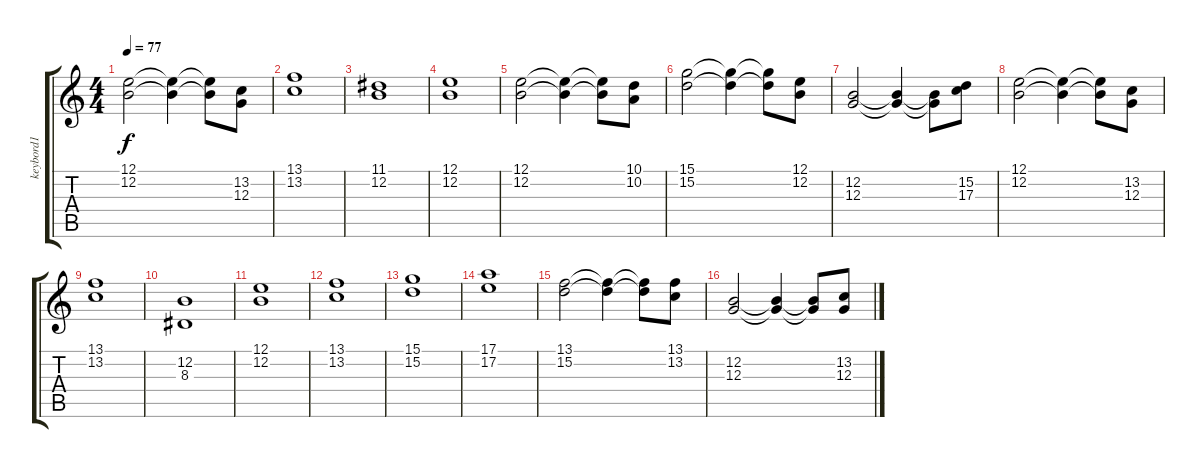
\track ("keybord1" "keybord1") {instrument stringensemble1}
\staff {score tabs}
\tuning (E4 B3 G3 D3 A2 E2) {hide}
\ts (4 4)
\tempo 77
\clef g2
\ks c
(12.1 12.2).2{dy f} (12.1{t} 12.2{t}).4 (12.1{t} 12.2{t}).8 (13.2 12.3).8 |
(13.1 13.2).1 |
(11.1 12.2).1 |
(12.1 12.2).1 |
(12.1 12.2).2 (12.1{t} 12.2{t}).4 (12.1{t} 12.2{t}).8 (10.1 10.2).8 |
(15.1 15.2).2 (15.1{t} 15.2{t}).4 (15.1{t} 15.2{t}).8 (12.1 12.2).8 |
(12.2 12.3).2 (12.2{t} 12.3{t}).4 (12.2{t} 12.3{t}).8 (15.2 17.3).8 |
(12.1 12.2).2 (12.1{t} 12.2{t}).4 (12.1{t} 12.2{t}).8 (13.2 12.3).8 |
(13.1 13.2).1 |
(12.2 8.3).1 |
(12.1 12.2).1 |
(13.1 13.2).1 |
(15.1 15.2).1 |
(17.1 17.2).1 |
(13.1 15.2).2 (13.1{t} 15.2{t}).4 (13.1{t} 15.2{t}).8 (13.1 13.2).8 |
(12.2 12.3).2 (12.2{t} 12.3{t}).4 (12.2{t} 12.3{t}).8 (13.2 12.3).8
